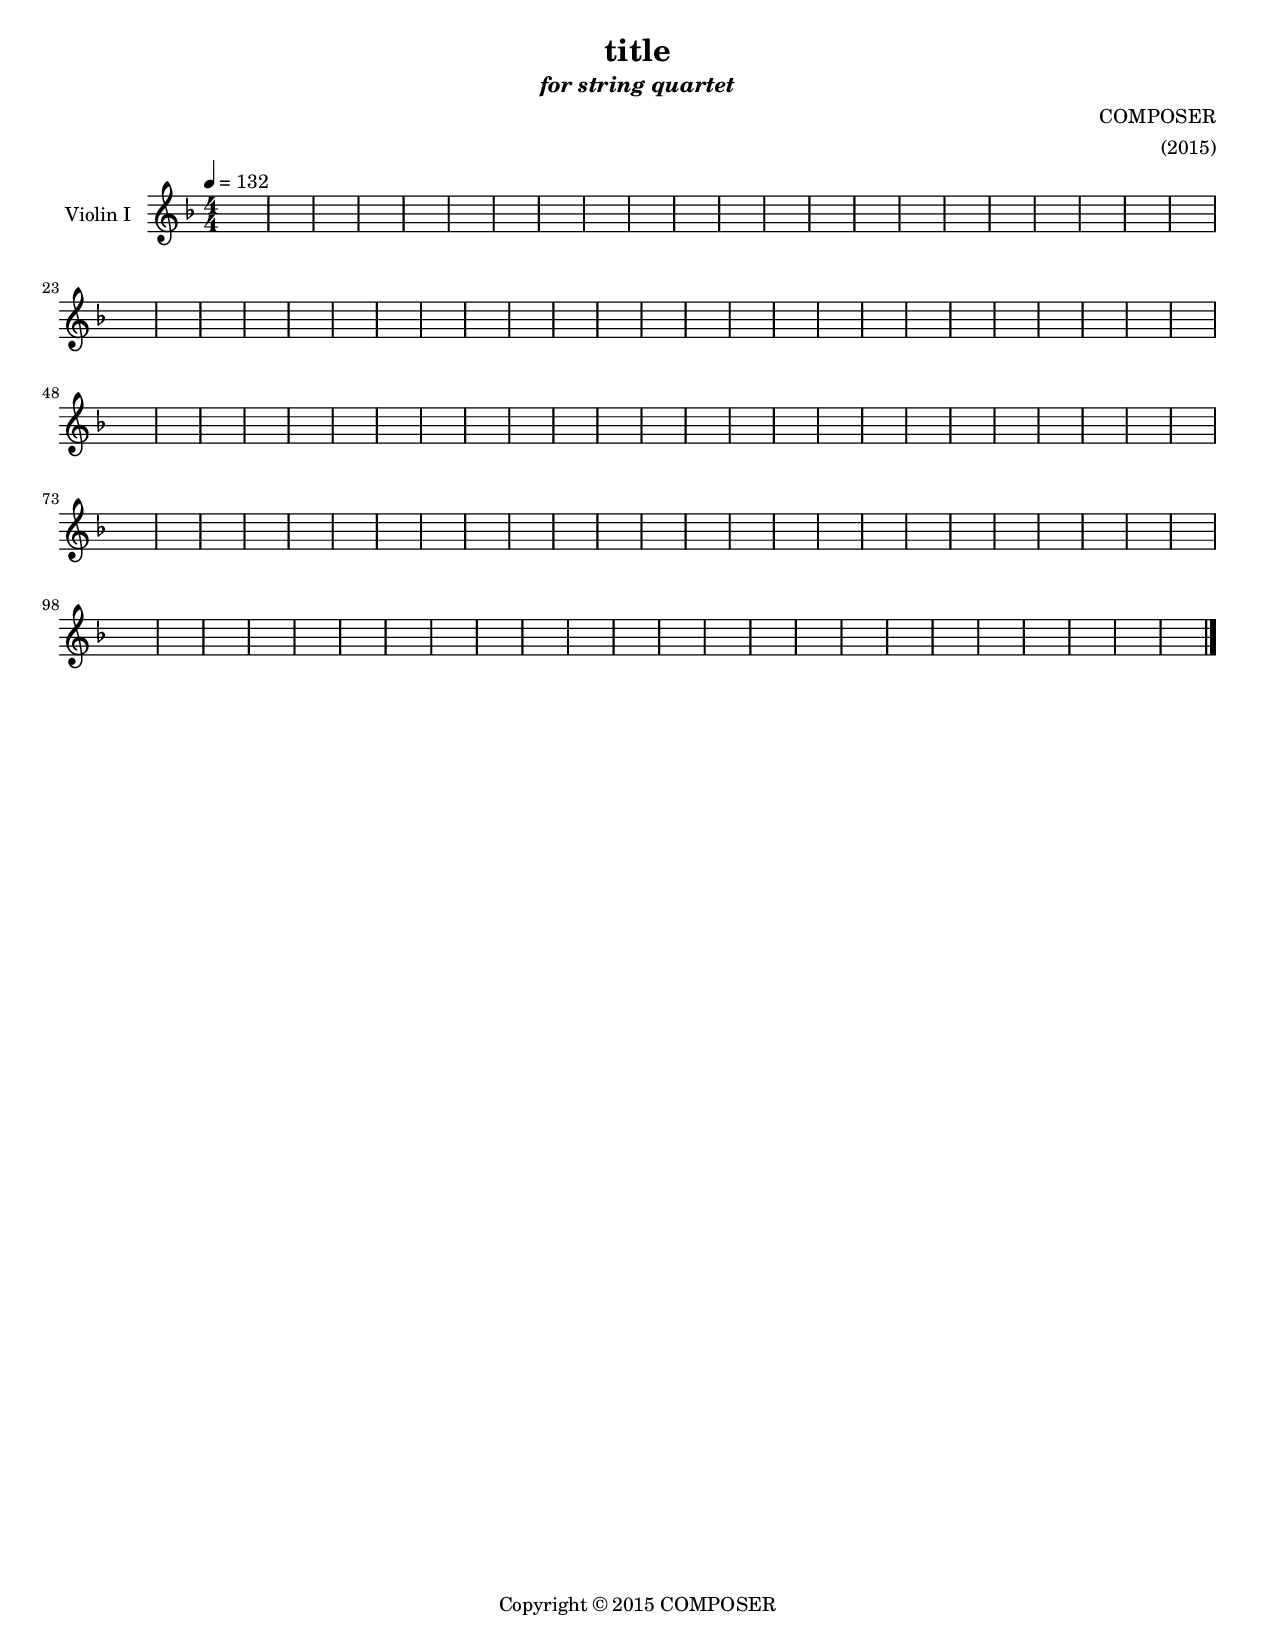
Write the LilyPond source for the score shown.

\version "2.18.2"

#(set-global-staff-size 17)
#(set-default-paper-size "letter")

\header {
  title = "title"
  subtitle = \markup { \italic "for string quartet" }
  %dedication = ""
  composer = "COMPOSER"
  arranger = "(2015)"
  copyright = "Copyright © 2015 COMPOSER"
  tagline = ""
}

\version "2.18.2"

Metrics = {
  \override Staff.TimeSignature.whiteout = ##t
  \key d \minor \time 4/4 \tempo 4 = 132 s1*1/1  |%1
  s1*1/1 |%2
  s1*1/1 |%3
  s1*1/1 |%4
  s1*1/1 |%5
  s1*1/1 |%6
  s1*1/1 |%7
  s1*1/1 |%8
  s1*1/1 |%9
  s1*1/1 |%10
  s1*1/1 |%11
  s1*1/1 |%12
  s1*1/1 |%13
  s1*1/1 |%14
  s1*1/1 |%15
  s1*1/1 |%16
  s1*1/1 |%17
  s1*1/1 |%18
  s1*1/1 |%19
  s1*1/1 |%20
  s1*1/1 |%21
  s1*1/1 |%22
  s1*1/1 |%23
  s1*1/1 |%24
  s1*1/1 |%25
  s1*1/1 |%26
  s1*1/1 |%27
  s1*1/1 |%28
  s1*1/1 |%29
  s1*1/1 |%30
  s1*1/1 |%31
  s1*1/1 |%32
  s1*1/1 |%33
  s1*1/1 |%34
  s1*1/1 |%35
  s1*1/1 |%36
  s1*1/1 |%37
  s1*1/1 |%38
  s1*1/1 |%39
  s1*1/1 |%40
  s1*1/1 |%41
  s1*1/1 |%42
  s1*1/1 |%43
  s1*1/1 |%44
  s1*1/1 |%45
  s1*1/1 |%46
  s1*1/1 |%47
  s1*1/1 |%48
  s1*1/1 |%49
  s1*1/1 |%50
  s1*1/1 |%51
  s1*1/1 |%52
  s1*1/1 |%53
  s1*1/1 |%54
  s1*1/1 |%55
  s1*1/1 |%56
  s1*1/1 |%57
  s1*1/1 |%58
  s1*1/1 |%59
  s1*1/1 |%60
  s1*1/1 |%61
  s1*1/1 |%62
  s1*1/1 |%63
  s1*1/1 |%64
  s1*1/1 |%65
  s1*1/1 |%66
  s1*1/1 |%67
  s1*1/1 |%68
  s1*1/1 |%69
  s1*1/1 |%70
  s1*1/1 |%71
  s1*1/1 |%72
  s1*1/1 |%73
  s1*1/1 |%74
  s1*1/1 |%75
  s1*1/1 |%76
  s1*1/1 |%77
  s1*1/1 |%78
  s1*1/1 |%79
  s1*1/1 |%80
  s1*1/1 |%81
  s1*1/1 |%82
  s1*1/1 |%83
  s1*1/1 |%84
  s1*1/1 |%85
  s1*1/1 |%86
  s1*1/1 |%87
  s1*1/1 |%88
  s1*1/1 |%89
  s1*1/1 |%90
  s1*1/1 |%91
  s1*1/1 |%92
  s1*1/1 |%93
  s1*1/1 |%94
  s1*1/1 |%95
  s1*1/1 |%96
  s1*1/1 |%97
  s1*1/1 |%98
  s1*1/1 |%99
  s1*1/1 |%100
  s1*1/1 |%101
  s1*1/1 |%102
  s1*1/1 |%103
  s1*1/1 |%104
  s1*1/1 |%105
  s1*1/1 |%106
  s1*1/1 |%107
  s1*1/1 |%108
  s1*1/1 |%109
  s1*1/1 |%110
  s1*1/1 |%111
  s1*1/1 |%112
  s1*1/1 |%113
  s1*1/1 |%114
  s1*1/1 |%115
  s1*1/1 |%116
  s1*1/1 |%117
  s1*1/1 |%118
  s1*1/1 |%119
  s1*1/1 |%120
  s1*1/1\bar "|."  |%121
}

\version "2.18.2"

ViolinOneNotes = {
  \clef treble
  \relative c'''{
   
  }
}

ViolinTwoNotes = {
  \clef treble
  \relative c'''{
   
  }
}

ViolaNotes = {
  \clef alto
  \relative c'{
  
  }
}

CelloNotes = {
  \clef bass
  \relative c{
  
  }
}



ViolinOneHeading = {
  #(set-accidental-style 'neo-modern)
  \override Staff.Accidental #'hide-tied-accidental-after-break = ##t
  \set Staff.instrumentName = \markup \concat {"Violin I" " "}
}


\score {
  <<
    \override Score.Stem #'stemlet-length = #0.75
    \override Score.StaffSymbol.layer = #4
    \override Score.TimeSignature.layer = #3
    \new Staff = "Violin I" <<
      \Metrics
      \ViolinOneHeading
      \ViolinOneNotes
    >>
  >>
  \layout {
    \context { \Staff \override TimeSignature.style = #'numbered }
  }
}

\paper {
  indent = 2.5\cm
  max-systems-per-page = 8
  #(set-paper-size "letter")
}
